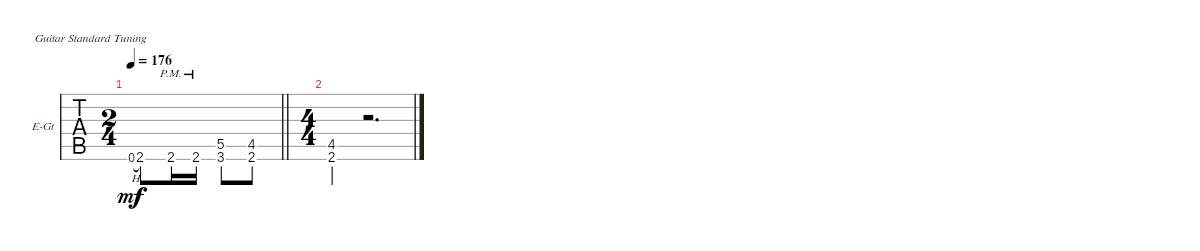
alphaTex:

\bracketExtendMode groupsimilarinstruments
\firstSystemTrackNameOrientation horizontal
\otherSystemsTrackNameOrientation horizontal
\track ("Guitar 02" "E-Gt") {instrument overdrivenguitar}
\staff {tabs}
\tuning (E4 B3 G3 D3 A2 E2)
\ts (2 4)
\beaming (8 2 2)
\tempo 176
\clef g2
\barLineRight lightlight
\ks c
0.6{h}.8{gr onbeat dy mf} 2.6.8{dy f} 2.6{pm}.16 2.6{pm}.16 (5.5 3.6).8 (4.5 2.6).8 |
\ts (4 4)
\beaming (8 2 2 2 2)
(4.5{st} 2.6{st}).4 r.2{d}
